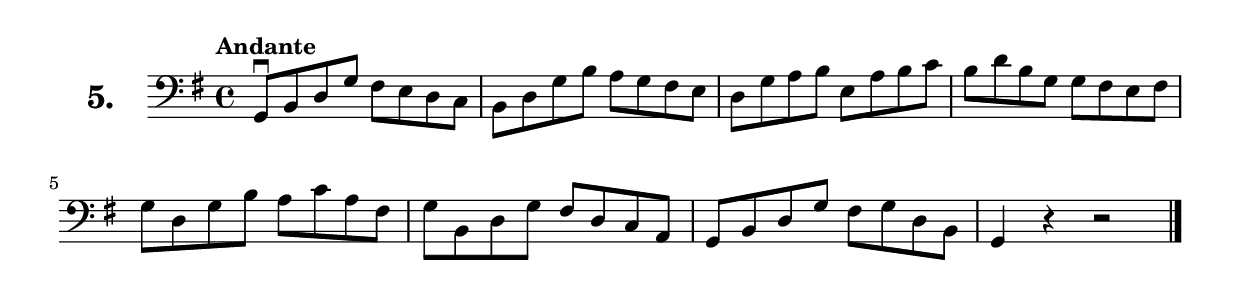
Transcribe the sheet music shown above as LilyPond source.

\version "2.18.2"

\score {
  \new StaffGroup = "" \with {
    instrumentName = \markup { \bold \huge { \larger "5." }}
  }
  <<
    \new Staff = "celloI"
    \relative c {
      \clef bass
      \key g \major
      \time 4/4
      \tempo "Andante"

      g8\downbow b d g fis e d c | %01
      b d g b a g fis e          | %02
      d g a b e, a b c           | %03
      b d b g g fis e fis        | %04
      g d g b a c a fis          | %05
      g b, d g fis d c a         | %06
      g b d g fis g d b          | %07
      g4 r r2 \bar "|."          | %08

    }
  >>
  \layout {}
  \header {
    composer = "Sebastian Lee"
  }
}
